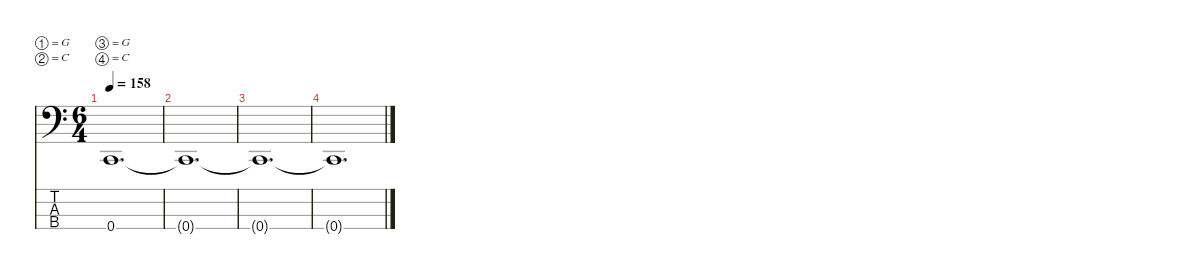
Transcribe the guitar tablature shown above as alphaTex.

\defaultSystemsLayout 4
\hideDynamics
\bracketExtendMode nobrackets
\singleTrackTrackNamePolicy hidden
\multiTrackTrackNamePolicy hidden
\firstSystemTrackNameMode fullname
\firstSystemTrackNameOrientation horizontal
\otherSystemsTrackNameOrientation horizontal
\track ("Bass" "el.bs.") {instrument electricbassfinger}
\staff {score tabs}
\tuning (G2 C2 G1 C1)
\ts (6 4)
\tempo 158
\clef f4
\ks c
0.4{t}.1{d dy f beam Up} |
0.4{t}.1{d beam Up} |
0.4{t}.1{d beam Up} |
0.4{t}.1{d beam Up}
